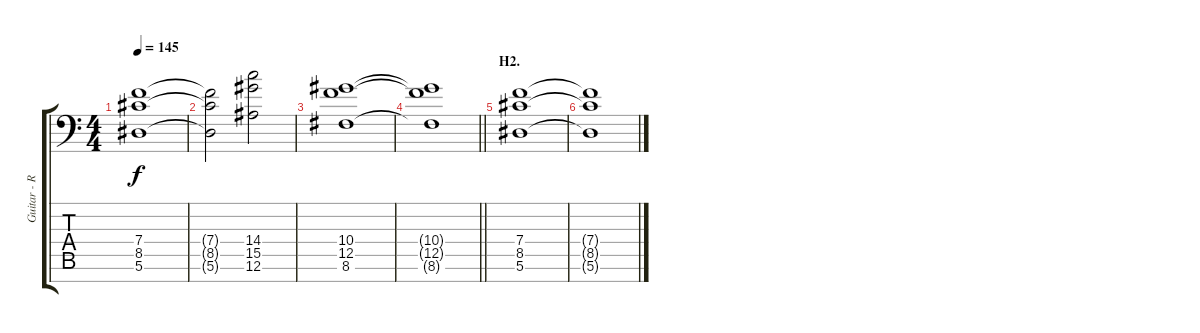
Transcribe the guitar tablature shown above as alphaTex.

\track ("Guitar - Right" "Guitar - R") {instrument distortionguitar}
\staff {score tabs}
\tuning (C4 G3 Eb3 Bb2 F2 Bb1 Ab1) {hide}
\ts (4 4)
\tempo 145
\clef f4
\ks c
(7.4 8.5 5.6).1{dy f} |
(7.4{t} 8.5{t} 5.6{t}).2 (14.4 15.5 12.6).2 |
(10.4 12.5 8.6).1 |
\barLineRight lightlight
(10.4{t} 12.5{t} 8.6{t}).1 |
\section ("" "H2.")
(7.4 8.5 5.6).1 |
(7.4{t} 8.5{t} 5.6{t}).1
